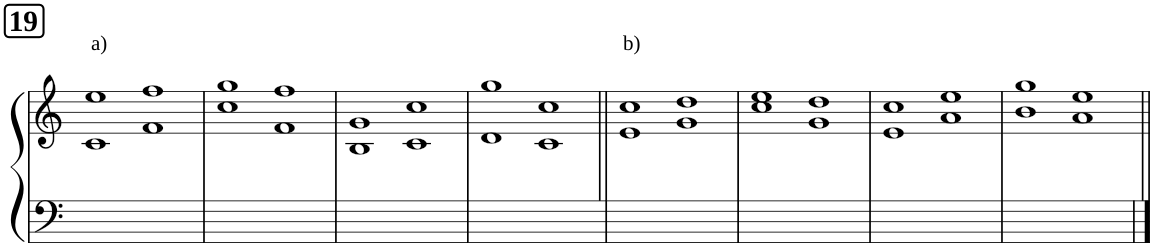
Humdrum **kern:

**kern	**kern
*part1	*part1
*staff2	*staff1
*I"Piano	*
*I'Pno	*
*clefF4	*clefG2
*k[]	*k[]
*M8/4	*M8/4
!!LO:REH:place=s1:a:B:cj:fs=14:t=19
=1	=1
!	!LO:TX:a:t=a)
0ryy	1c 1ee
.	1f 1ff
=2	=2
0ryy	1cc 1gg
.	1f 1ff
=3	=3
0ryy	1B 1g
.	1c 1cc
=4	=4
0ryy	1d 1gg
.	1c 1cc
=5||	=5||
!	!LO:TX:a:t=b)
0ryy	1e 1cc
.	1g 1dd
=6	=6
0ryy	1cc 1ee
.	1g 1dd
=7	=7
0ryy	1e 1cc
.	1a 1ee
=8	=8
0ryy	1b 1gg
.	1a 1ee
=||	=||
*-	*-
